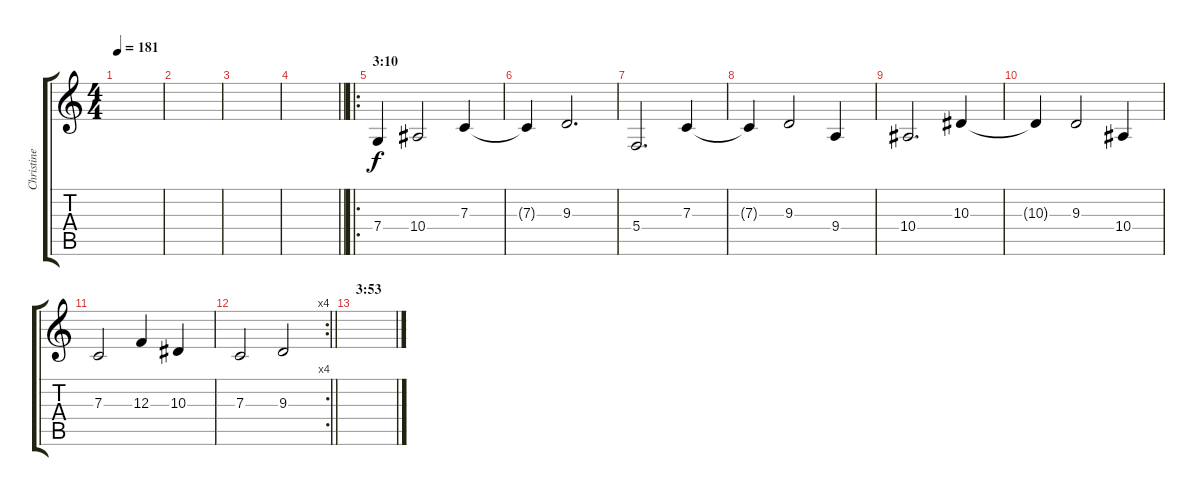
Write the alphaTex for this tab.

\track ("Christine S." "Christine ") {instrument electricgrandpiano}
\staff {score tabs}
\tuning (D4 A3 F3 C3 G2 D2) {hide}
\ts (4 4)
\tempo 181
\clef g2
\ks c
|
|
|
\barLineRight lightlight
|
\ro
\section ("" "3:10")
7.4.4 10.4.2 7.3.4 |
7.3{t}.4 9.3.2{d} |
5.4.2{d} 7.3.4 |
7.3{t}.4 9.3.2 9.4.4 |
10.4.2{d} 10.3.4 |
10.3{t}.4 9.3.2 10.4.4 |
7.3.2 12.3.4 10.3.4 |
\rc 4
\barLineRight lightlight
7.3.2 9.3.2 |
\section ("" "3:53")
